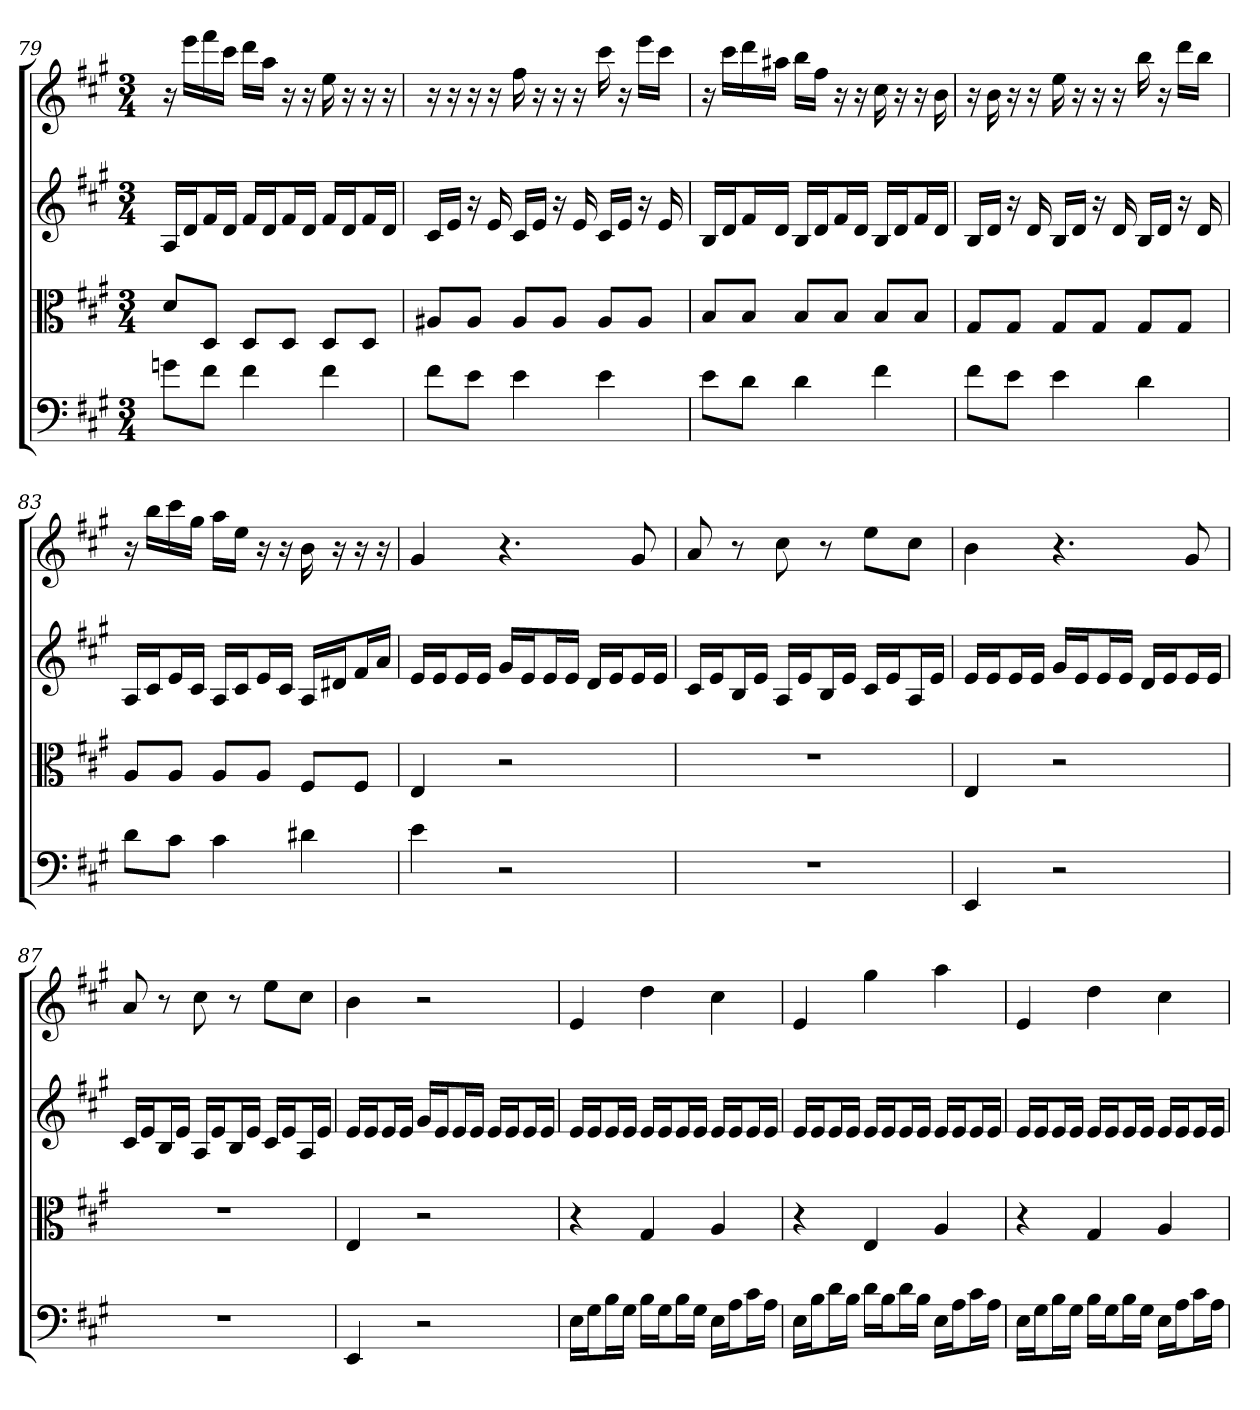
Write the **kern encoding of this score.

**kern	**kern	**kern	**kern
*part4	*part3	*part2	*part1
*staff4	*staff3	*staff2	*staff1
*clefF4	*clefC3	*clefG2	*clefG2
*k[f#c#g#]	*k[f#c#g#]	*k[f#c#g#]	*k[f#c#g#]
*A:	*A:	*A:	*A:
*M3/4	*M3/4	*M3/4	*M3/4
=79	=79	=79	=79
8gn\L	8d/L	16A/LL	16r
.	.	16d/J	16eee\LL
8f#\J	8D/J	16f#/L	16fff#\
.	.	16d/JJ	16ccc#\JJ
4f#	8D/L	16f#/LL	16ddd\LL
.	.	16d/J	16aa\JJ
.	8D/J	16f#/L	16r
.	.	16d/JJ	16r
4f#	8D/L	16f#/LL	16ee
.	.	16d/J	16r
.	8D/J	16f#/L	16r
.	.	16d/JJ	16r
=80	=80	=80	=80
8f#\L	8A#X/L	16c#/LL	16r
.	.	16e/JJ	16r
8e\J	8A#/J	16r	16r
.	.	16e	16r
4e	8A#/L	16c#/LL	16ff#
.	.	16e/JJ	16r
.	8A#/J	16r	16r
.	.	16e	16r
4e	8A#/L	16c#/LL	16ccc#
.	.	16e/JJ	16r
.	8A#/J	16r	16eee\LL
.	.	16e	16ccc#\JJ
=81	=81	=81	=81
8e\L	8B/L	16B/LL	16r
.	.	16d/J	16ccc#\LL
8d\J	8B/J	16f#/L	16ddd\
.	.	16d/JJ	16aa#X\JJ
4d	8B/L	16B/LL	16bb\LL
.	.	16d/J	16ff#\JJ
.	8B/J	16f#/L	16r
.	.	16d/JJ	16r
4f#	8B/L	16B/LL	16cc#
.	.	16d/J	16r
.	8B/J	16f#/L	16r
.	.	16d/JJ	16b
=82	=82	=82	=82
8f#\L	8G#/L	16B/LL	16r
.	.	16d/JJ	16b
8e\J	8G#/J	16r	16r
.	.	16d	16r
4e	8G#/L	16B/LL	16ee
.	.	16d/JJ	16r
.	8G#/J	16r	16r
.	.	16d	16r
4d	8G#/L	16B/LL	16bb
.	.	16d/JJ	16r
.	8G#/J	16r	16ddd\LL
.	.	16d	16bb\JJ
=83	=83	=83	=83
8d\L	8A/L	16A/LL	16r
.	.	16c#/J	16bb\LL
8c#\J	8A/J	16e/L	16ccc#\
.	.	16c#/JJ	16gg#\JJ
4c#	8A/L	16A/LL	16aa\LL
.	.	16c#/J	16ee\JJ
.	8A/J	16e/L	16r
.	.	16c#/JJ	16r
4d#X	8F#/L	16A/LL	16b
.	.	16d#X/J	16r
.	8F#/J	16f#/L	16r
.	.	16a/JJ	16r
=84	=84	=84	=84
4e	4E	16e/LL	4g#
.	.	16e/J	.
.	.	16e/L	.
.	.	16e/JJ	.
2r	2r	16g#/LL	4.r
.	.	16e/J	.
.	.	16e/L	.
.	.	16e/JJ	.
.	.	16d/LL	.
.	.	16e/J	.
.	.	16e/L	8g#
.	.	16e/JJ	.
=85	=85	=85	=85
2.r	2.r	16c#/LL	8a
.	.	16e/J	.
.	.	16B/L	8r
.	.	16e/JJ	.
.	.	16A/LL	8cc#
.	.	16e/J	.
.	.	16B/L	8r
.	.	16e/JJ	.
.	.	16c#/LL	8ee\L
.	.	16e/J	.
.	.	16A/L	8cc#\J
.	.	16e/JJ	.
=86	=86	=86	=86
4EE	4E	16e/LL	4b
.	.	16e/J	.
.	.	16e/L	.
.	.	16e/JJ	.
2r	2r	16g#/LL	4.r
.	.	16e/J	.
.	.	16e/L	.
.	.	16e/JJ	.
.	.	16d/LL	.
.	.	16e/J	.
.	.	16e/L	8g#
.	.	16e/JJ	.
=87	=87	=87	=87
2.r	2.r	16c#/LL	8a
.	.	16e/J	.
.	.	16B/L	8r
.	.	16e/JJ	.
.	.	16A/LL	8cc#
.	.	16e/J	.
.	.	16B/L	8r
.	.	16e/JJ	.
.	.	16c#/LL	8ee\L
.	.	16e/J	.
.	.	16A/L	8cc#\J
.	.	16e/JJ	.
=88	=88	=88	=88
4EE	4E	16e/LL	4b
.	.	16e/J	.
.	.	16e/L	.
.	.	16e/JJ	.
2r	2r	16g#/LL	2r
.	.	16e/J	.
.	.	16e/L	.
.	.	16e/JJ	.
.	.	16e/LL	.
.	.	16e/J	.
.	.	16e/L	.
.	.	16e/JJ	.
=89	=89	=89	=89
16E\LL	4r	16e/LL	4e
16G#\J	.	16e/J	.
16B\L	.	16e/L	.
16G#\JJ	.	16e/JJ	.
16B\LL	4G#	16e/LL	4dd
16G#\J	.	16e/J	.
16B\L	.	16e/L	.
16G#\JJ	.	16e/JJ	.
16E\LL	4A	16e/LL	4cc#
16A\J	.	16e/J	.
16c#\L	.	16e/L	.
16A\JJ	.	16e/JJ	.
=90	=90	=90	=90
16E\LL	4r	16e/LL	4e
16B\J	.	16e/J	.
16d\L	.	16e/L	.
16B\JJ	.	16e/JJ	.
16d\LL	4E	16e/LL	4gg#
16B\J	.	16e/J	.
16d\L	.	16e/L	.
16B\JJ	.	16e/JJ	.
16E\LL	4A	16e/LL	4aa
16A\J	.	16e/J	.
16c#\L	.	16e/L	.
16A\JJ	.	16e/JJ	.
=91	=91	=91	=91
16E\LL	4r	16e/LL	4e
16G#\J	.	16e/J	.
16B\L	.	16e/L	.
16G#\JJ	.	16e/JJ	.
16B\LL	4G#	16e/LL	4dd
16G#\J	.	16e/J	.
16B\L	.	16e/L	.
16G#\JJ	.	16e/JJ	.
16E\LL	4A	16e/LL	4cc#
16A\J	.	16e/J	.
16c#\L	.	16e/L	.
16A\JJ	.	16e/JJ	.
=	=	=	=
*-	*-	*-	*-
